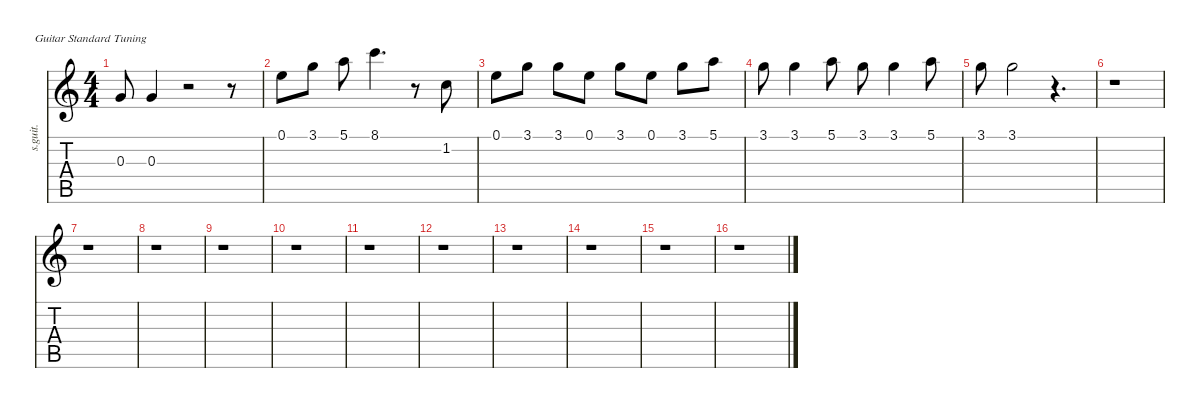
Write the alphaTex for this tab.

\defaultSystemsLayout 4
\hideDynamics
\bracketExtendMode nobrackets
\track ("Liza Strike" "s.guit.") {instrument clarinet}
\staff {score tabs}
\tuning (E4 B3 G3 D3 A2 E2)
\displaytranspose 12
\ts (4 4)
\tempo (107 hide)
\clef g2
\ks c
0.3.8{dy mp} 0.3.4 r.2 r.8 |
0.1.8 3.1.8 5.1.8 8.1.4{d} r.8 1.2.8 |
0.1.8 3.1.8 3.1.8 0.1.8 3.1.8 0.1.8 3.1.8 5.1.8 |
3.1.8 3.1.4 5.1.8 3.1.8 3.1.4 5.1.8 |
3.1.8 3.1.2 r.4{d} |
r.1 |
r.1 |
r.1 |
r.1 |
r.1 |
r.1 |
r.1 |
r.1 |
r.1 |
r.1 |
r.1
